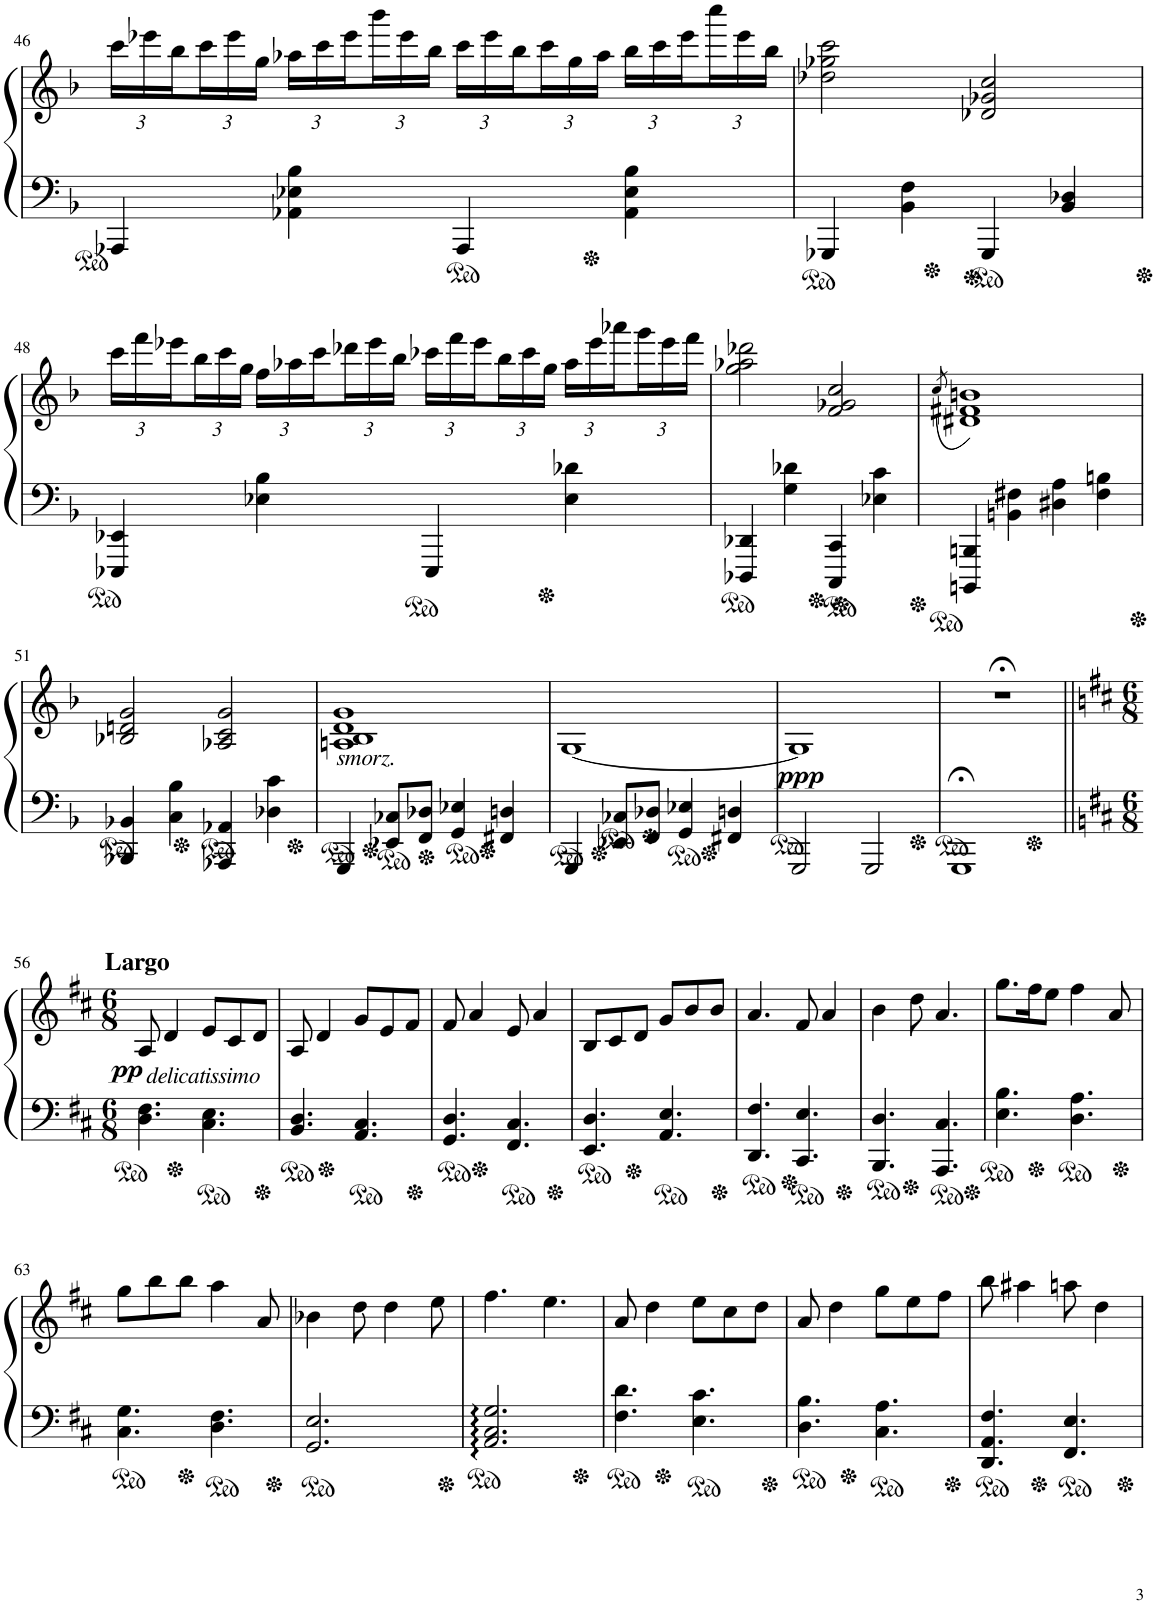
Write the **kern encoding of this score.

**kern	**kern	**dynam
*part1	*part1	*part1
*staff2	*staff1	*staff1/2
*I"Piano	*	*
*I'Pno.	*	*
!!LO:PB:g=z
*clefF4	*clefG2	*
*k[b-]	*k[b-]	*
*M4/4	*M4/4	*
*	*Xbrackettup	*
=46	=46	=46
4AAA-X/	24ccc\LL	.
.	24eee-X\	.
.	24bb-\	.
.	24ccc\	.
.	24eee-\	.
.	24gg\JJ	.
4AA-X\ 4E-X\ 4B-\	24aa-X\LL	.
.	24ccc\	.
.	24eee-\	.
.	24bbb-\	.
.	24eee-\	.
.	24bb-\JJ	.
4AAA-/	24ccc\LL	.
.	24eee-\	.
.	24bb-\	.
.	24ccc\	.
.	24gg\	.
.	24aa-\JJ	.
4AA-\ 4E-\ 4B-\	24bb-\LL	.
.	24ccc\	.
.	24eee-\	.
.	24cccc\	.
.	24eee-\	.
.	24bb-\JJ	.
=47	=47	=47
4GGG-X/	2dd-X\ 2gg-X\ 2ccc\	.
4BB-\ 4F\	.	.
4GGG-/	2d-X/ 2g-X/ 2cc/	.
4BB-/ 4D-X/	.	.
!!LO:LB:g=z
=48	=48	=48
4EEE-X/ 4EE-X/	24ccc\LL	.
.	24fff\	.
.	24eee-X\	.
.	24bb-\	.
.	24ccc\	.
.	24gg\JJ	.
4E-X\ 4B-\	24ff\LL	.
.	24aa-X\	.
.	24ccc\	.
.	24ddd-X\	.
.	24eee-\	.
.	24bb-\JJ	.
4EEE-/	24ccc-X\LL	.
.	24fff\	.
.	24eee-\	.
.	24bb-\	.
.	24ccc-\	.
.	24gg\JJ	.
4E-\ 4d-X\	24aa-\LL	.
.	24eee-\	.
.	24aaa-X\	.
.	24ggg\	.
.	24eee-\	.
.	24fff\JJ	.
=49	=49	=49
4DDD-X/ 4DD-X/	2gg\ 2aa-X\ 2ddd-X\	.
4G\ 4d-X\	.	.
4CCC/ 4CC/	2f/ 2g-X/ 2cc/	.
4E-X\ 4c\	.	.
=50	=50	=50
.	(<8qcc/	.
4BBBBn/ 4BBBn/	1d#X 1f#X 1bn)	.
4BBn\ 4F#X\	.	.
4D#X\ 4A\	.	.
4F#\ 4Bn\	.	.
!!LO:LB:g=z
=51	=51	=51
4BBB-X/ 4BB-X/	2B-X/ 2dn/ 2g/	.
4C\ 4B-\	.	.
4AAA-X/ 4AA-X/	2A-X/ 2c/ 2g/	.
4D-X\ 4c\	.	.
=52	=52	=52
!	!LO:TX:b:i:t=smorz.	!
4GGG/	1An 1B- 1d 1g	.
8EE-X/ 8C-X/L	.	.
8FF/ 8D-X/J	.	.
4GG/ 4E-X/	.	.
4FF#X/ 4Dn/	.	.
=53	=53	=53
4GGG/	[1G	.
8EE-X/ 8C-X/L	.	.
8FF/ 8D-X/J	.	.
4GG/ 4E-X/	.	.
4FF#X/ 4Dn/	.	.
=54	=54	=54
!	!	!LO:DY:a=2
2GGG/	1G]	ppp
2GGG/	.	.
=55	=55	=55
1GGG;<	1r;<	.
!!LO:LB:g=z
=56||	=56||	=56||
*k[f#c#]	*k[f#c#]	*
*M6/8	*M6/8	*
!	!LO:TX:a:B:t=Largo	!
!	!LO:TX:b:i:t=delicatissimo	!
!	!	!LO:DY:b
4.D\ 4.F#\	8A/	pp
.	4d/	.
4.C#\ 4.E\	8e/L	.
.	8c#/	.
.	8d/J	.
=57	=57	=57
4.BB/ 4.D/	8A/	.
.	4d/	.
4.AA/ 4.C#/	8g/L	.
.	8e/	.
.	8f#/J	.
=58	=58	=58
4.GG/ 4.D/	8f#/	.
.	4a/	.
4.FF#/ 4.C#/	8e/	.
.	4a/	.
=59	=59	=59
4.EE/ 4.D/	8B/L	.
.	8c#/	.
.	8d/J	.
4.AA/ 4.E/	8g/L	.
.	8b/	.
.	8b/J	.
=60	=60	=60
4.DD/ 4.F#/	4.a/	.
4.CC#/ 4.E/	8f#/	.
.	4a/	.
=61	=61	=61
4.BBB/ 4.D/	4b\	.
.	8dd\	.
4.AAA/ 4.C#/	4.a/	.
=62	=62	=62
4.E\ 4.B\	8.gg\L	.
.	16ff#\K	.
.	8ee\J	.
4.D\ 4.A\	4ff#\	.
.	8a/	.
!!LO:LB:g=z
=63	=63	=63
4.C#\ 4.G\	8gg\L	.
.	8bb\	.
.	8bb\J	.
4.D\ 4.F#\	4aa\	.
.	8a/	.
=64	=64	=64
2.GG/ 2.E/	4b-X\	.
.	8dd\	.
.	4dd\	.
.	8ee\	.
=65	=65	=65
2.AA/ 2.C#/ 2.G/	4.ff#\	.
.	4.ee\	.
=66	=66	=66
4.F#\ 4.d\	8a/	.
.	4dd\	.
4.E\ 4.c#\	8ee\L	.
.	8cc#\	.
.	8dd\J	.
=67	=67	=67
4.D\ 4.B\	8a/	.
.	4dd\	.
4.C#\ 4.A\	8gg\L	.
.	8ee\	.
.	8ff#\J	.
=68	=68	=68
4.DD/ 4.AA/ 4.F#/	8bb\	.
.	4aa#X\	.
4.FF#/ 4.E/	8aan\	.
.	4dd\	.
=	=	=
*-	*-	*-
